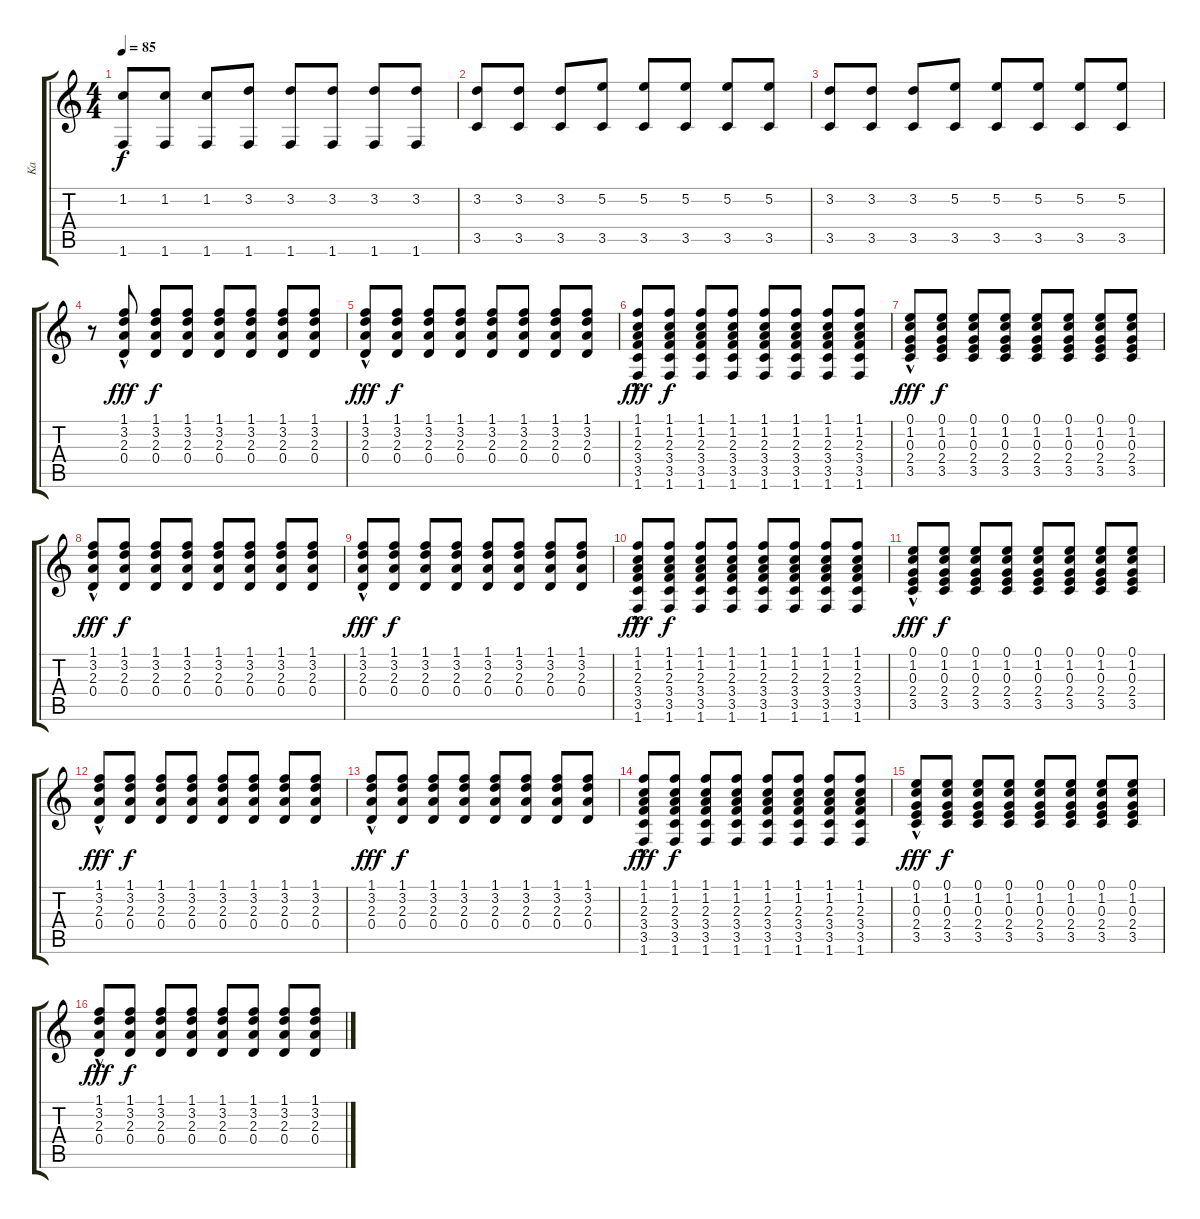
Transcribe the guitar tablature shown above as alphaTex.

\track ("Ka" "Ka") {instrument acousticguitarsteel}
\staff {score tabs}
\tuning (E4 B3 G3 D3 A2 E2) {hide}
\ts (4 4)
\tempo 85
\clef g2
\ks c
(1.2 1.6).8{dy f} (1.2 1.6).8 (1.2 1.6).8 (3.2 1.6).8 (3.2 1.6).8 (3.2 1.6).8 (3.2 1.6).8 (3.2 1.6).8 |
(3.2 3.5).8 (3.2 3.5).8 (3.2 3.5).8 (5.2 3.5).8 (5.2 3.5).8 (5.2 3.5).8 (5.2 3.5).8 (5.2 3.5).8 |
(3.2 3.5).8 (3.2 3.5).8 (3.2 3.5).8 (5.2 3.5).8 (5.2 3.5).8 (5.2 3.5).8 (5.2 3.5).8 (5.2 3.5).8 |
r.8 (1.1{hac} 3.2{hac} 2.3{hac} 0.4{hac}).8{dy fff} (1.1 3.2 2.3 0.4).8{dy f} (1.1 3.2 2.3 0.4).8 (1.1 3.2 2.3 0.4).8 (1.1 3.2 2.3 0.4).8 (1.1 3.2 2.3 0.4).8 (1.1 3.2 2.3 0.4).8 |
(1.1{hac} 3.2{hac} 2.3{hac} 0.4{hac}).8{dy fff} (1.1 3.2 2.3 0.4).8{dy f} (1.1 3.2 2.3 0.4).8 (1.1 3.2 2.3 0.4).8 (1.1 3.2 2.3 0.4).8 (1.1 3.2 2.3 0.4).8 (1.1 3.2 2.3 0.4).8 (1.1 3.2 2.3 0.4).8 |
(1.1{hac} 1.2{hac} 2.3{hac} 3.4{hac} 3.5{hac} 1.6{hac}).8{dy fff} (1.1 1.2 2.3 3.4 3.5 1.6).8{dy f} (1.1 1.2 2.3 3.4 3.5 1.6).8 (1.1 1.2 2.3 3.4 3.5 1.6).8 (1.1 1.2 2.3 3.4 3.5 1.6).8 (1.1 1.2 2.3 3.4 3.5 1.6).8 (1.1 1.2 2.3 3.4 3.5 1.6).8 (1.1 1.2 2.3 3.4 3.5 1.6).8 |
(0.1{hac} 1.2{hac} 0.3{hac} 2.4{hac} 3.5{hac}).8{dy fff} (0.1 1.2 0.3 2.4 3.5).8{dy f} (0.1 1.2 0.3 2.4 3.5).8 (0.1 1.2 0.3 2.4 3.5).8 (0.1 1.2 0.3 2.4 3.5).8 (0.1 1.2 0.3 2.4 3.5).8 (0.1 1.2 0.3 2.4 3.5).8 (0.1 1.2 0.3 2.4 3.5).8 |
(1.1{hac} 3.2{hac} 2.3{hac} 0.4{hac}).8{dy fff} (1.1 3.2 2.3 0.4).8{dy f} (1.1 3.2 2.3 0.4).8 (1.1 3.2 2.3 0.4).8 (1.1 3.2 2.3 0.4).8 (1.1 3.2 2.3 0.4).8 (1.1 3.2 2.3 0.4).8 (1.1 3.2 2.3 0.4).8 |
(1.1{hac} 3.2{hac} 2.3{hac} 0.4{hac}).8{dy fff} (1.1 3.2 2.3 0.4).8{dy f} (1.1 3.2 2.3 0.4).8 (1.1 3.2 2.3 0.4).8 (1.1 3.2 2.3 0.4).8 (1.1 3.2 2.3 0.4).8 (1.1 3.2 2.3 0.4).8 (1.1 3.2 2.3 0.4).8 |
(1.1{hac} 1.2{hac} 2.3{hac} 3.4{hac} 3.5{hac} 1.6{hac}).8{dy fff} (1.1 1.2 2.3 3.4 3.5 1.6).8{dy f} (1.1 1.2 2.3 3.4 3.5 1.6).8 (1.1 1.2 2.3 3.4 3.5 1.6).8 (1.1 1.2 2.3 3.4 3.5 1.6).8 (1.1 1.2 2.3 3.4 3.5 1.6).8 (1.1 1.2 2.3 3.4 3.5 1.6).8 (1.1 1.2 2.3 3.4 3.5 1.6).8 |
(0.1{hac} 1.2{hac} 0.3{hac} 2.4{hac} 3.5{hac}).8{dy fff} (0.1 1.2 0.3 2.4 3.5).8{dy f} (0.1 1.2 0.3 2.4 3.5).8 (0.1 1.2 0.3 2.4 3.5).8 (0.1 1.2 0.3 2.4 3.5).8 (0.1 1.2 0.3 2.4 3.5).8 (0.1 1.2 0.3 2.4 3.5).8 (0.1 1.2 0.3 2.4 3.5).8 |
(1.1{hac} 3.2{hac} 2.3{hac} 0.4{hac}).8{dy fff} (1.1 3.2 2.3 0.4).8{dy f} (1.1 3.2 2.3 0.4).8 (1.1 3.2 2.3 0.4).8 (1.1 3.2 2.3 0.4).8 (1.1 3.2 2.3 0.4).8 (1.1 3.2 2.3 0.4).8 (1.1 3.2 2.3 0.4).8 |
(1.1{hac} 3.2{hac} 2.3{hac} 0.4{hac}).8{dy fff} (1.1 3.2 2.3 0.4).8{dy f} (1.1 3.2 2.3 0.4).8 (1.1 3.2 2.3 0.4).8 (1.1 3.2 2.3 0.4).8 (1.1 3.2 2.3 0.4).8 (1.1 3.2 2.3 0.4).8 (1.1 3.2 2.3 0.4).8 |
(1.1{hac} 1.2{hac} 2.3{hac} 3.4{hac} 3.5{hac} 1.6{hac}).8{dy fff} (1.1 1.2 2.3 3.4 3.5 1.6).8{dy f} (1.1 1.2 2.3 3.4 3.5 1.6).8 (1.1 1.2 2.3 3.4 3.5 1.6).8 (1.1 1.2 2.3 3.4 3.5 1.6).8 (1.1 1.2 2.3 3.4 3.5 1.6).8 (1.1 1.2 2.3 3.4 3.5 1.6).8 (1.1 1.2 2.3 3.4 3.5 1.6).8 |
(0.1{hac} 1.2{hac} 0.3{hac} 2.4{hac} 3.5{hac}).8{dy fff} (0.1 1.2 0.3 2.4 3.5).8{dy f} (0.1 1.2 0.3 2.4 3.5).8 (0.1 1.2 0.3 2.4 3.5).8 (0.1 1.2 0.3 2.4 3.5).8 (0.1 1.2 0.3 2.4 3.5).8 (0.1 1.2 0.3 2.4 3.5).8 (0.1 1.2 0.3 2.4 3.5).8 |
(1.1{hac} 3.2{hac} 2.3{hac} 0.4{hac}).8{dy fff} (1.1 3.2 2.3 0.4).8{dy f} (1.1 3.2 2.3 0.4).8 (1.1 3.2 2.3 0.4).8 (1.1 3.2 2.3 0.4).8 (1.1 3.2 2.3 0.4).8 (1.1 3.2 2.3 0.4).8 (1.1 3.2 2.3 0.4).8
